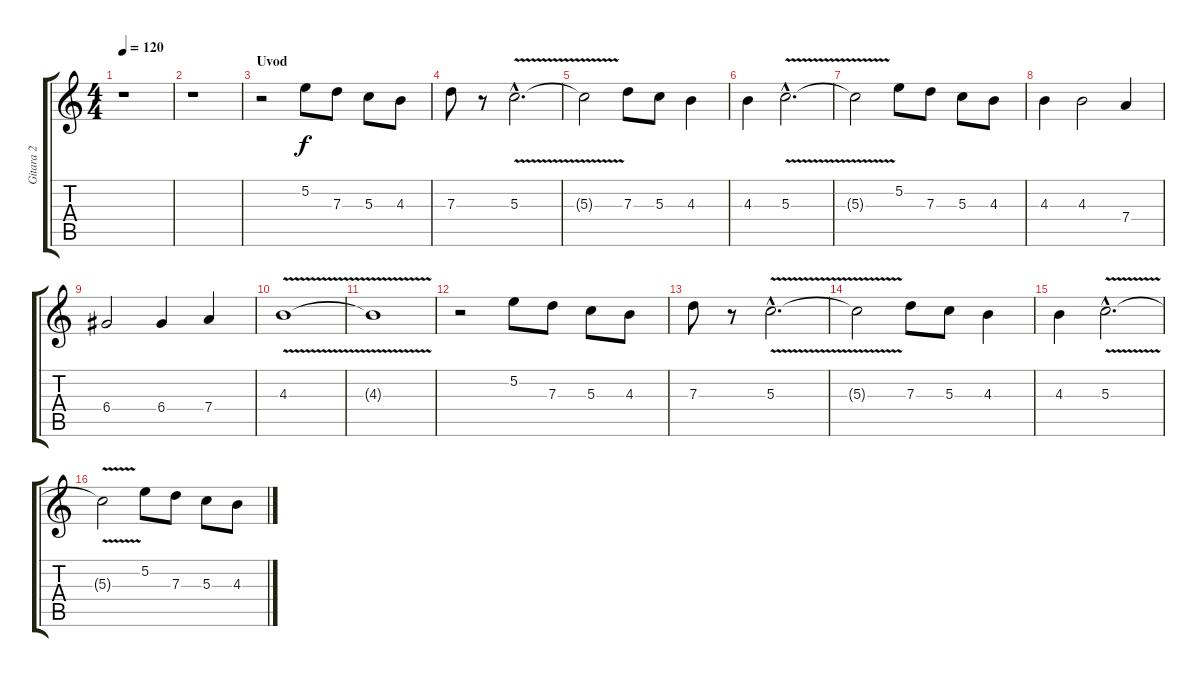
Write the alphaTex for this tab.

\track ("Gitara 2" "Gitara 2") {instrument distortionguitar}
\staff {score tabs}
\tuning (E4 B3 G3 D3 A2 E2) {hide}
\ts (4 4)
\tempo 120
\clef g2
\ks c
r.1{dy f instrument distortionguitar} |
r.1 |
\section ("" "Uvod")
r.2 5.2.8 7.3.8 5.3.8 4.3.8 |
7.3.8 r.8 5.3{v hac}.2{d} |
5.3{t}.2 7.3.8 5.3.8 4.3.4 |
4.3.4 5.3{v hac}.2{d} |
5.3{t}.2 5.2.8 7.3.8 5.3.8 4.3.8 |
4.3.4 4.3.2 7.4.4 |
6.4.2 6.4.4 7.4.4 |
4.3{v}.1 |
4.3{t}.1 |
r.2 5.2.8 7.3.8 5.3.8 4.3.8 |
7.3.8 r.8 5.3{v hac}.2{d} |
5.3{t}.2 7.3.8 5.3.8 4.3.4 |
4.3.4 5.3{v hac}.2{d} |
5.3{t}.2 5.2.8 7.3.8 5.3.8 4.3.8
